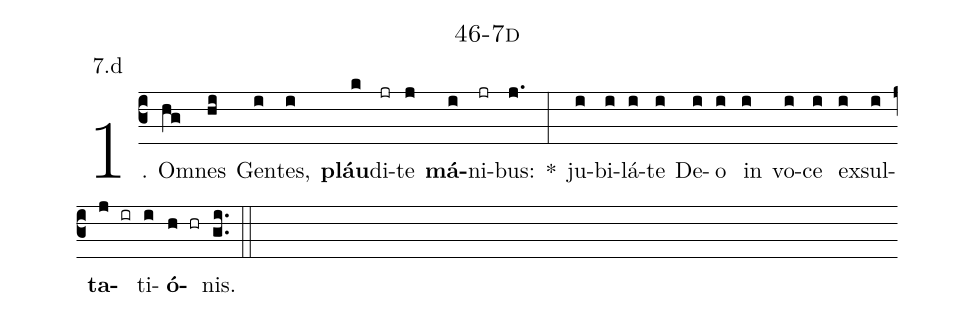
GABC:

name: 46-7d;
annotation: 7.d;
%%
(c3)1. Om(hg)nes(hi) Gen(i)tes,(i) <b>pláu</b>(k)di(jr)te(j) <b>má</b>(i)ni(jr)bus:(j.) *(:) ju(i)bi(i)lá(i)te(i) De(i)o(i) in(i) vo(i)ce(i) ex(i)sul(i)<b>ta</b>(j ir)ti(i)<b>ó</b>(h hr)nis.(gi..) (::)
